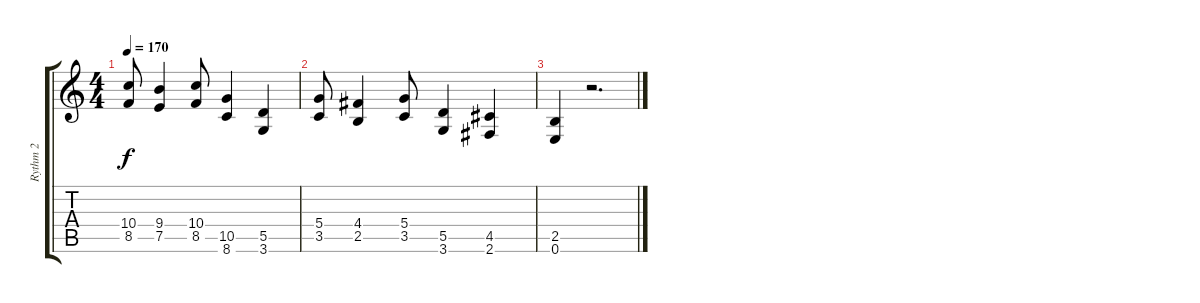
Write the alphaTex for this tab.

\track ("Rythm 2" "Rythm 2") {instrument overdrivenguitar}
\staff {score tabs}
\tuning (E4 B3 G3 D3 A2 E2) {hide}
\ts (4 4)
\tempo 170
\clef g2
\ks c
(10.4 8.5).8{dy f} (9.4 7.5).4 (10.4 8.5).8 (10.5 8.6).4 (5.5 3.6).4 |
(5.4 3.5).8 (4.4 2.5).4 (5.4 3.5).8 (5.5 3.6).4 (4.5 2.6).4 |
(2.5 0.6).4 r.2{d}
